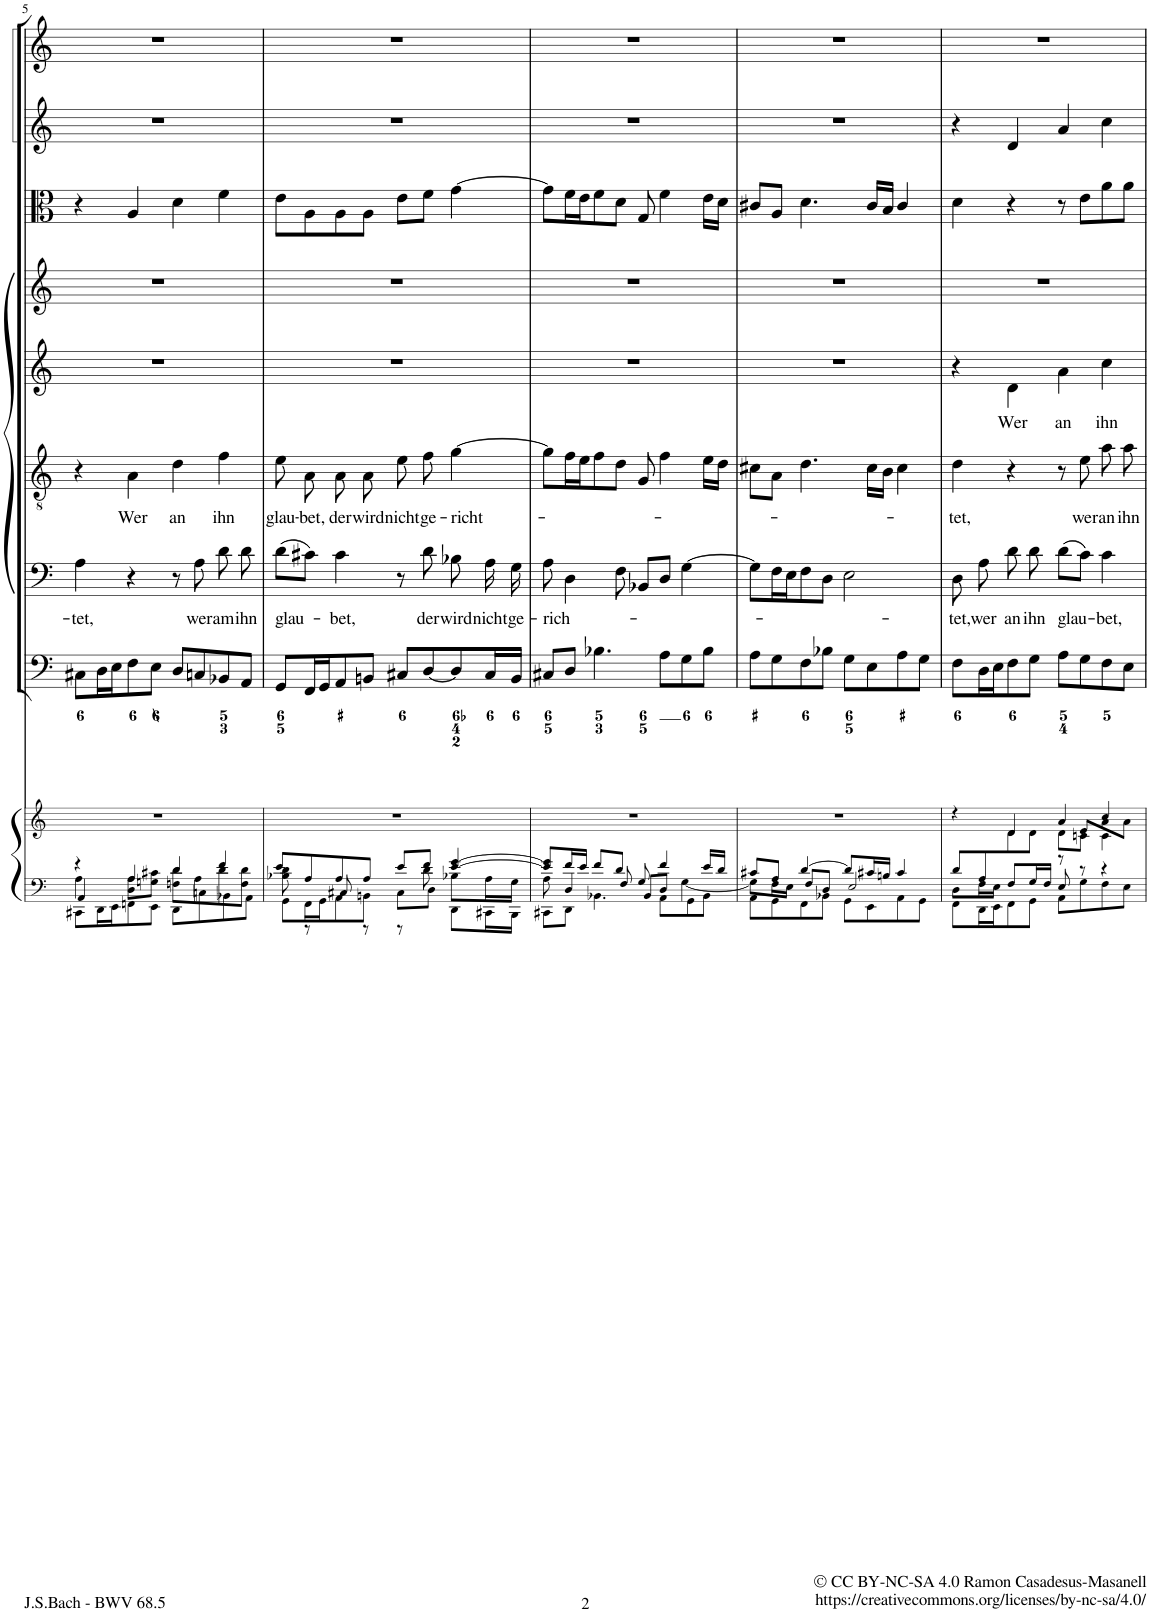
**kern	**kern	**kern	**kern	**text	**kern	**text	**kern	**text	**kern	**kern	**kern	**kern
*part9	*part9	*part8	*part7	*part7	*part6	*part6	*part5	*part5	*part4	*part3	*part2	*part1
*staff10	*staff9	*staff8	*staff7	*staff7	*staff6	*staff6	*staff5	*staff5	*staff4	*staff3	*staff2	*staff1
*I"Piano reduction	*	*I"Continuo	*I"Basso. Trombone III. col Basso.	*	*I"Tenore. Trombone II. col Tenore.	*	*I"Alto	*	*I"Soprano	*I"Taille Viola	*I"Oboe II. Violino II.	*I"Oboe I. Violino I.
*I'Pno	*	*	*	*	*	*	*	*	*	*	*I'Ob	*I'Ob
!!LO:PB:g=z
*clefF4	*clefG2	*clefF4	*clefF4	*	*clefGv2	*	*clefG2	*	*clefG2	*clefC3	*clefG2	*clefG2
*k[]	*k[]	*k[]	*k[]	*	*k[]	*	*k[]	*	*k[]	*k[]	*k[]	*k[]
*M4/4	*M4/4	*M4/4	*M4/4	*	*M4/4	*	*M4/4	*	*M4/4	*M4/4	*M4/4	*M4/4
*met(c)	*met(c)	*met(c)	*met(c)	*	*met(c)	*	*met(c)	*	*met(c)	*met(c)	*met(c)	*met(c)
=5	=5	=5	=5	=5	=5	=5	=5	=5	=5	=5	=5	=5
*^	*	*	*	*	*	*	*	*	*	*	*	*
*	*^	*	*	*	*	*	*	*	*	*	*	*	*
*	*	*^	*	*	*	*	*	*	*	*	*	*	*	*
!	!	!	!	!	!	!	!LO:LY:b	!	!	!	!	!	!	!	!
4r	8CC#X\L	4AA/	4A\	1r	8C#X\L	4A\	tet,	4r	.	1r	.	1r	4r	1r	1r
.	16DD\L	.	.	.	16D\L	.	.	.	.	.	.	.	.	.	.
.	16EE\J	.	.	.	16E\J	.	.	.	.	.	.	.	.	.	.
!	!	!	!	!	!	!	!	!	!LO:LY:b	!	!	!	!	!	!
4A/	8FFn\	8D\ 8A\L	4ryy	.	8F\	4r	.	4A\	Wer	.	.	.	4A/	.	.
.	8EE\J	8Gn\ 8c#X\J	.	.	8E\J	.	.	.	.	.	.	.	.	.	.
!	!	!	!	!	!	!	!	!	!LO:LY:b	!	!	!	!	!	!
4d/	8DD\L	8Fn\ 8d\L	2ryy	.	8D/L	8r	.	4d\	an	.	.	.	4d\	.	.
!	!	!	!	!	!	!	!LO:LY:b	!	!	!	!	!	!	!	!
.	8Cn\	8A\	.	.	8Cn/	8A\	wer	.	.	.	.	.	.	.	.
!	!	!	!	!	!	!	!LO:LY:b	!	!LO:LY:b	!	!	!	!	!	!
4f/	8BB-X\	8d\	.	.	8BB-X/	8d\	am	4f\	ihn	.	.	.	4f\	.	.
!	!	!	!	!	!	!	!LO:LY:b	!	!	!	!	!	!	!	!
.	8AA\J	8F\ 8d\J	.	.	8AA/J	8d\	ihn	.	.	.	.	.	.	.	.
*	*	*v	*v	*	*	*	*	*	*	*	*	*	*	*	*
=6	=6	=6	=6	=6	=6	=6	=6	=6	=6	=6	=6	=6	=6	=6
!	!	!	!	!	!	!LO:LY:b	!	!LO:LY:b	!	!	!	!	!	!
8e/L	8GG\L	8B-X\ 8d\	1r	8GG/L	(8d\L	glau-	8e\	glau-	1r	.	1r	8e\L	1r	1r
!	!	!	!	!	!	!	!	!LO:LY:b	!	!	!	!	!	!
8A/	16FF\L	8r	.	16FF/L	8c#X\J)	.	8A\	-bet,	.	.	.	8A\	.	.
.	16GG\J	.	.	16GG/J	.	.	.	.	.	.	.	.	.	.
!	!	!	!	!	!	!LO:LY:b	!	!LO:LY:b	!	!	!	!	!	!
8A/	8AA\	8C#X/	.	8AA/	4c#\	-bet,	8A\	der	.	.	.	8A\	.	.
!	!	!	!	!	!	!	!	!LO:LY:b	!	!	!	!	!	!
8A/J	8BBn\J	8r	.	8BBn/J	.	.	8A\	wird	.	.	.	8A\J	.	.
!	!	!	!	!	!	!	!	!LO:LY:b	!	!	!	!	!	!
8e/L	8C#\L	8r	.	8C#X/L	8r	.	8e\	nicht	.	.	.	8e\L	.	.
!	!	!	!	!	!	!LO:LY:b	!	!LO:LY:b	!	!	!	!	!	!
8f/J	8D\J	8d\	.	[8D/	8d\	der	8f\	ge-	.	.	.	8f\J	.	.
!	!	!	!	!	!	!LO:LY:b	!	!LO:LY:b	!	!	!	!	!	!
[4e/ [4g/	8DD\L	8B-X\L	.	8D/]	8B-X\	wird	[4g\	-richt-	.	.	.	[4g\	.	.
!	!	!	!	!	!	!LO:LY:b	!	!	!	!	!	!	!	!
.	16CC#X\L	16A\L	.	16C#/L	16A\	nicht	.	.	.	.	.	.	.	.
!	!	!	!	!	!	!LO:LY:b	!	!	!	!	!	!	!	!
.	16BBB\JJ	16G\JJ	.	16BB/JJ	16G\	ge-	.	.	.	.	.	.	.	.
=7	=7	=7	=7	=7	=7	=7	=7	=7	=7	=7	=7	=7	=7	=7
!	!	!	!	!	!	!LO:LY:b	!	!	!	!	!	!	!	!
8e/] 8g/]L	8CC#X\L	8A\	1r	8C#X/L	8A\	-rich-	8g\L]	.	1r	.	1r	8g\L]	1r	1r
16f/L	8DD\J	4D/	.	8D/J	4D\	.	16f\L	.	.	.	.	16f\L	.	.
16e/JJ	.	.	.	.	.	.	16e\J	.	.	.	.	16e\J	.	.
8f/L	4.BB-X\	.	.	4.B-X\	.	.	8f\	.	.	.	.	8f\	.	.
8d/J	.	8F/	.	.	8F\	.	8d\J	.	.	.	.	8d\J	.	.
8G/	.	8BB-/L	.	.	8BB-X/L	.	8G/	.	.	.	.	8G/	.	.
4f/	8AA\L	8D/J	.	8A\L	8D/J	.	4f\	.	.	.	.	4f\	.	.
.	8GG\	[4G\	.	8G\	[4G\	.	.	.	.	.	.	.	.	.
16e/LL	8BB-\J	.	.	8B-\J	.	.	16e\LL	.	.	.	.	16e\LL	.	.
16d/JJ	.	.	.	.	.	.	16d\JJ	.	.	.	.	16d\JJ	.	.
=8	=8	=8	=8	=8	=8	=8	=8	=8	=8	=8	=8	=8	=8	=8
8c#X/L	8AA\L	8G\L]	1r	8A\L	8G\L]	.	8c#X\L	.	1r	.	1r	8c#X/L	1r	1r
8A/J	8GG\	16F\L	.	8G\	16F\L	.	8A\J	.	.	.	.	8A/J	.	.
.	.	16E\JJ	.	.	16E\J	.	.	.	.	.	.	.	.	.
[4d/	8FF\	8F/L	.	8F\	8F\	.	4.d\	.	.	.	.	4.d\	.	.
.	8BB-X\J	8D/J	.	8B-X\J	8D\J	.	.	.	.	.	.	.	.	.
8d/L]	8GG\L	2E/	.	8G\L	2E\	.	.	.	.	.	.	.	.	.
16c#X/L	8EE\	.	.	8E\	.	.	16c#\LL	.	.	.	.	16c#/LL	.	.
16Bn/JJ	.	.	.	.	.	.	16B\JJ	.	.	.	.	16B/JJ	.	.
4c#/	8AA\	.	.	8A\	.	.	4c#\	.	.	.	.	4c#/	.	.
.	8GG\J	.	.	8G\J	.	.	.	.	.	.	.	.	.	.
=9	=9	=9	=9	=9	=9	=9	=9	=9	=9	=9	=9	=9	=9	=9
*	*	*	*^	*	*	*	*	*	*	*	*	*	*	*
*	*	*	*	*^	*	*	*	*	*	*	*	*	*	*	*
!	!	!	!	!	!	!	!	!LO:LY:b	!	!LO:LY:b	!	!	!	!	!	!
8d/L	8D\L	8FF\L	4r	4ryy	2ryy	8F\L	8D\	tet,	4d\	tet,	4r	.	1r	4d\	4r	1r
!	!	!	!	!	!	!	!	!LO:LY:b	!	!	!	!	!	!	!	!
8A/	16F\L	16DD\L	.	.	.	16D\L	8A\	wer	.	.	.	.	.	.	.	.
.	16E\JJ	16EE\J	.	.	.	16E\J	.	.	.	.	.	.	.	.	.	.
!	!	!	!	!	!	!	!	!LO:LY:b	!	!	!	!LO:LY:b	!	!	!	!
2.ryy	8F/L	8FF\	4d/	8d\	.	8F\	8d\	an	4r	.	4d\	Wer	.	4r	4d/	.
!	!	!	!	!	!	!	!	!LO:LY:b	!	!	!	!	!	!	!	!
.	16G/L	8GG\J	.	8d\J	.	8G\J	8d\	ihn	.	.	.	.	.	.	.	.
.	16F/JJ	.	.	.	.	.	.	.	.	.	.	.	.	.	.	.
!	!	!	!	!	!	!	!	!LO:LY:b	!	!	!	!LO:LY:b	!	!	!	!
.	8E/	8AA\L	4a/	8d\L	8r	8A\L	(8d\L	glau-	8r	.	4a\	an	.	8r	4a/	.
!	!	!	!	!	!	!	!	!	!	!LO:LY:b	!	!	!	!	!	!
.	8r	8G\	.	8cn\J	8e/L	8G\	8c\J)	.	8e\	wer	.	.	.	8e\L	.	.
!	!	!	!	!	!	!	!	!LO:LY:b	!	!LO:LY:b	!	!LO:LY:b	!	!	!	!
.	4r	8F\	4cc/	4c\	8a\	8F\	4c\	-bet,	8a\	an	4cc\	ihn	.	8a\	4cc\	.
!	!	!	!	!	!	!	!	!	!	!LO:LY:b	!	!	!	!	!	!
.	.	8E\J	.	.	8a\J	8E\J	.	.	8a\	ihn	.	.	.	8a\J	.	.
*v	*v	*v	*	*	*	*	*	*	*	*	*	*	*	*	*	*
*	*v	*v	*v	*	*	*	*	*	*	*	*	*	*	*
=	=	=	=	=	=	=	=	=	=	=	=	=
*-	*-	*-	*-	*-	*-	*-	*-	*-	*-	*-	*-	*-
